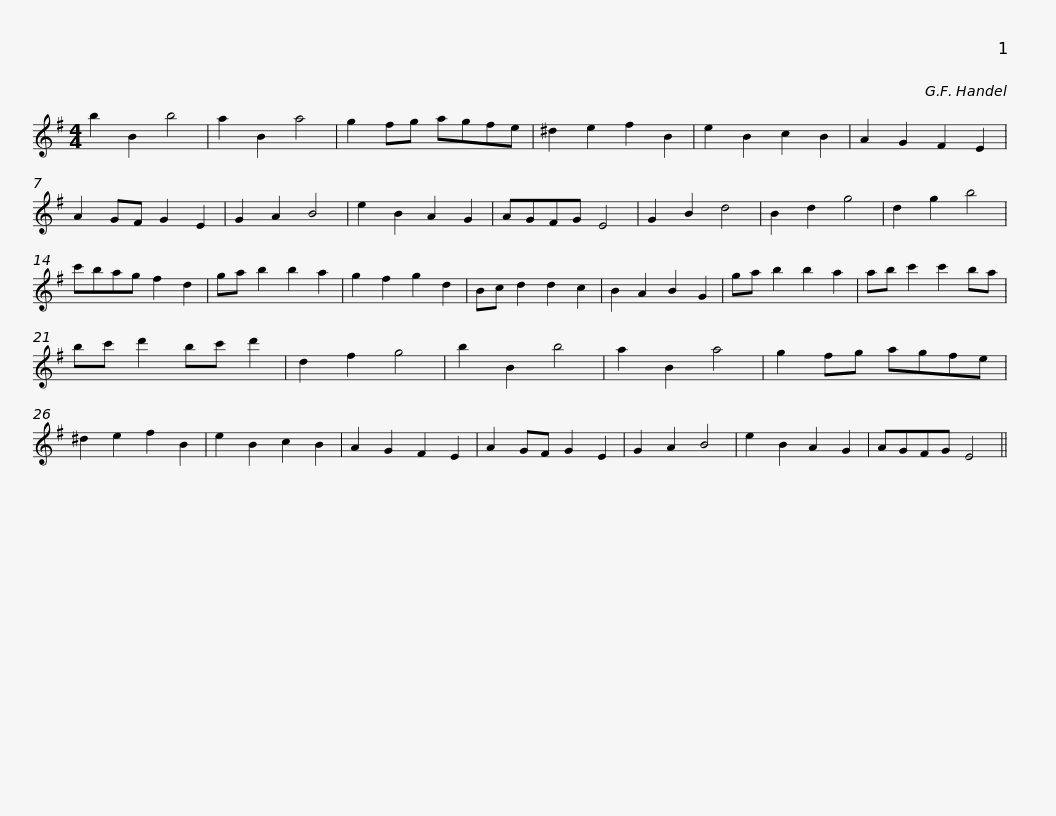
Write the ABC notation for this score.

X:1
L:1/8
M:4/4
I:linebreak $
K:Emin
V:1 treble
V:1
 b2 B2 b4 | a2 B2 a4 | g2 fg agfe | ^d2 e2 f2 B2 | e2 B2 c2 B2 | %5
 A2 G2 F2 E2 | A2 GF G2 E2 | G2 A2 B4 | e2 B2 A2 G2 |$ AGFG E4 | %10
 G2 B2 d4 | B2 d2 g4 | d2 g2 b4 | c'bag f2 d2 | ga b2 b2 a2 | %15
 g2 f2 g2 d2 | Bc d2 d2 c2 | B2 A2 B2 G2 |$ ga b2 b2 a2 | ab c'2 c'2 ba | %20
 bc' d'2 bc' d'2 | d2 f2 g4 | b2 B2 b4 | a2 B2 a4 | g2 fg agfe |$ %25
 ^d2 e2 f2 B2 | e2 B2 c2 B2 | A2 G2 F2 E2 | A2 GF G2 E2 | G2 A2 B4 | %30
 e2 B2 A2 G2 | AGFG E4 || %32
